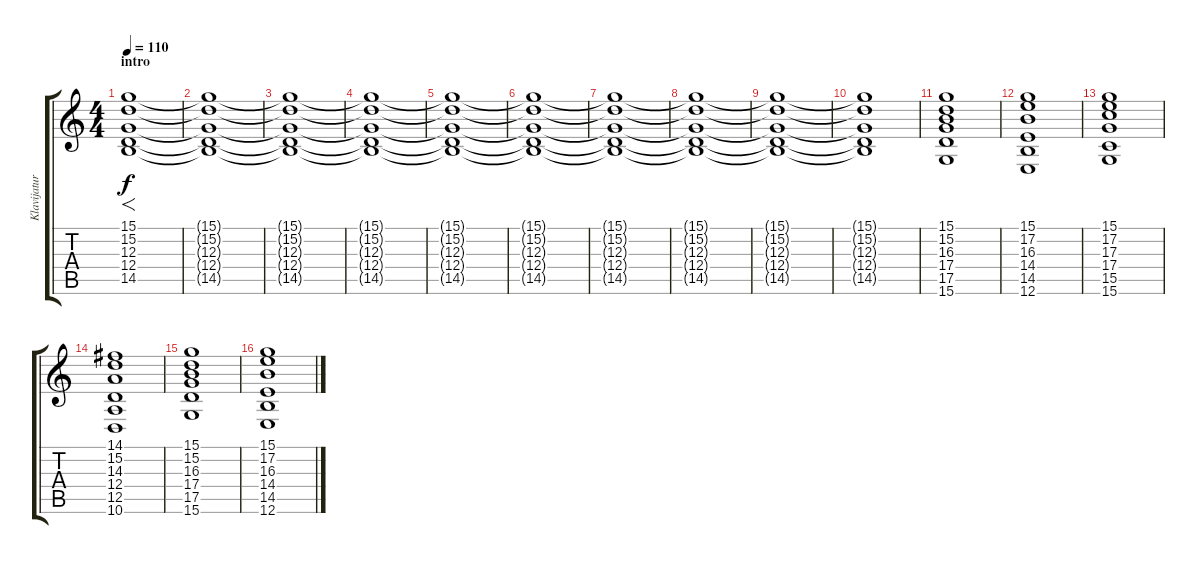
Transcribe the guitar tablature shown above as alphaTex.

\track ("Klavijature 1" "Klavijatur") {instrument pad8sweep}
\staff {score tabs}
\tuning (E4 B3 G3 D3 A2 E2) {hide}
\ts (4 4)
\section ("" "intro")
\tempo 110
\clef g2
\ks c
(15.1 15.2 12.3 12.4 14.5).1{f dy f instrument pad8sweep} |
(15.1{t} 15.2{t} 12.3{t} 12.4{t} 14.5{t}).1 |
(15.1{t} 15.2{t} 12.3{t} 12.4{t} 14.5{t}).1 |
(15.1{t} 15.2{t} 12.3{t} 12.4{t} 14.5{t}).1 |
(15.1{t} 15.2{t} 12.3{t} 12.4{t} 14.5{t}).1 |
(15.1{t} 15.2{t} 12.3{t} 12.4{t} 14.5{t}).1 |
(15.1{t} 15.2{t} 12.3{t} 12.4{t} 14.5{t}).1 |
(15.1{t} 15.2{t} 12.3{t} 12.4{t} 14.5{t}).1 |
(15.1{t} 15.2{t} 12.3{t} 12.4{t} 14.5{t}).1 |
(15.1{t} 15.2{t} 12.3{t} 12.4{t} 14.5{t}).1 |
(15.1 15.2 16.3 17.4 17.5 15.6).1 |
(15.1 17.2 16.3 14.4 14.5 12.6).1 |
(15.1 17.2 17.3 17.4 15.5 15.6).1 |
(14.1 15.2 14.3 12.4 12.5 10.6).1 |
(15.1 15.2 16.3 17.4 17.5 15.6).1 |
(15.1 17.2 16.3 14.4 14.5 12.6).1
